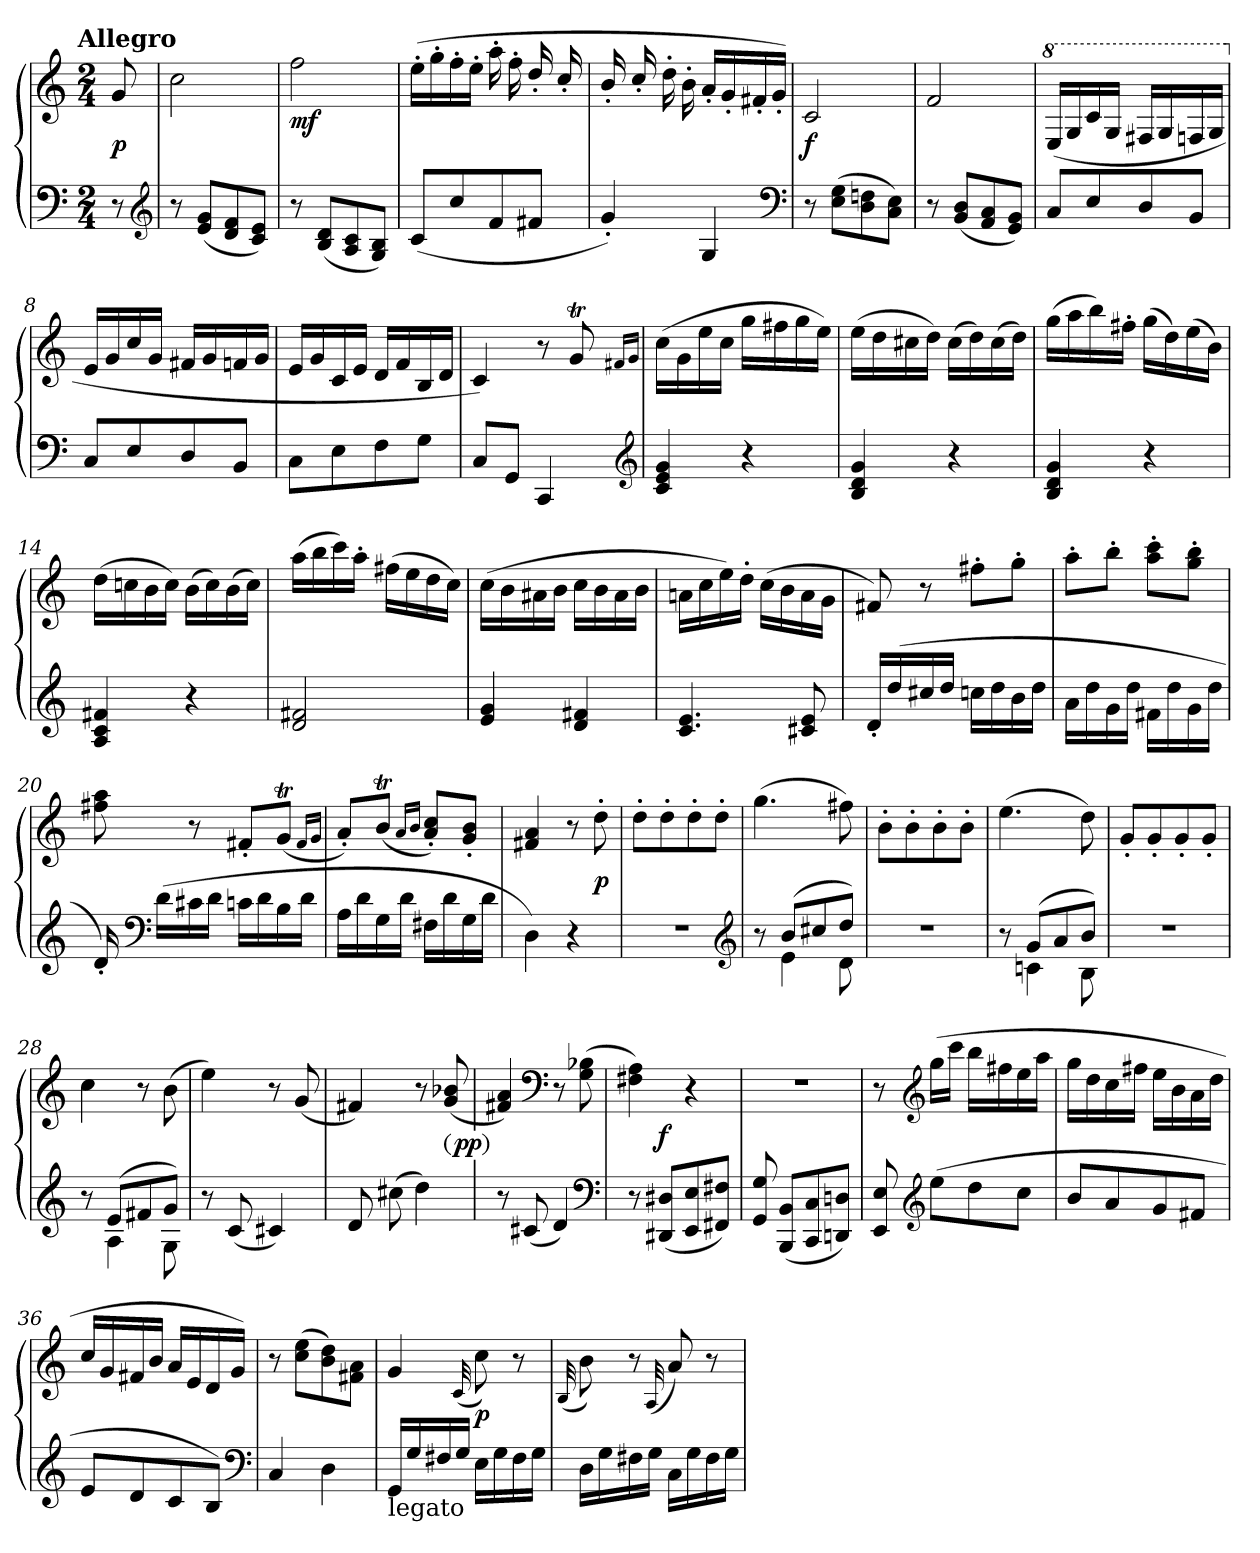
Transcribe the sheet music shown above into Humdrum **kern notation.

**kern	**kern	**dynam
*part1	*part1	*part1
*staff2	*staff1	*staff1/2
*clefF4	*clefG2	*
*k[]	*k[]	*
*C:	*C:	*
!!LO:TX:omd:t=Allegro
*M2/4	*M2/4	*
*MM132	*MM132	*
=	=	=
8r	8g	p
*clefG2	*	*
=1	=1	=1
8r	2cc	.
(8e 8gL	.	.
8d 8f	.	.
8c 8eJ)	.	.
=2	=2	=2
!	!	!LO:DY:b
8r	2ff	mf
(8B 8dL	.	.
8A 8c	.	.
8G 8BJ)	.	.
=3	=3	=3
(8cL	(<16ee'LL	.
.	16gg'	.
8cc	16ff'	.
.	16ee'JJ	.
8f	16aa'	.
.	16ff'	.
8f#XJ	16dd'/	.
.	16cc'/	.
=4	=4	=4
4g')	16b'/	.
.	16cc'/	.
.	16dd'	.
.	16b'	.
4G	16a'LL	.
.	16g'	.
.	16f#X'	.
.	16g'JJ)	.
*clefF4	*	*
=5	=5	=5
8r	2c	f
(8E 8GL	.	.
8D 8Fn	.	.
8C 8EJ)	.	.
=6	=6	=6
8r	2f	.
(8BB 8DL	.	.
8AA 8C	.	.
8GG 8BBJ)	.	.
=7	=7	=7
*	*8va	*
8CL	(16eLL	.
.	16g	.
8E	16cc	.
.	16gJJ	.
8D	16f#XLL	.
.	16g	.
8BBJ	16fn	.
.	16gJJ	.
!!LO:LB:g=z
=8	=8	=8
*	*X8va	*
8CL	16eLL	.
.	16g	.
8E	16cc	.
.	16gJJ	.
8D	16f#XLL	.
.	16g	.
8BBJ	16fn	.
.	16gJJ	.
=9	=9	=9
8CL	16eLL	.
.	16g	.
8E	16c	.
.	16eJJ	.
8F	16dLL	.
.	16f	.
8GJ	16B	.
.	16dJJ	.
=10	=10	=10
8CL	4c)	.
8GGJ	.	.
4CC	8r	.
.	8gT	.
*clefG2	*	*
.	16qf#XLL	.
.	16qgJJ	.
=11	=11	=11
4c 4e 4g	(16ccLL	.
.	16g	.
.	16ee	.
.	16ccJJ	.
4r	16ggLL	.
.	16ff#X	.
.	16gg	.
.	16eeJJ)	.
=12	=12	=12
4B 4d 4g	(16eeLL	.
.	16dd	.
.	16cc#X	.
.	16ddJJ)	.
4r	(16cc#LL	.
.	16dd)	.
.	(16cc#	.
.	16ddJJ)	.
=13	=13	=13
4B 4d 4g	(16ggLL	.
.	16aa	.
.	16bb)	.
.	16ff#X'JJ	.
4r	(16ggLL	.
.	16dd)	.
.	(16ee	.
.	16bJJ)	.
=14	=14	=14
4A 4c 4f#X	(16ddLL	.
.	16ccn	.
.	16b	.
.	16ccJJ)	.
4r	(16bLL	.
.	16cc)	.
.	(16b	.
.	16ccJJ)	.
!!LO:LB:g=z
=15	=15	=15
2d 2f#X	(16aaLL	.
.	16bb	.
.	16ccc)	.
.	16aa'JJ	.
.	(16ff#XLL	.
.	16ee	.
.	16dd	.
.	16ccJJ)	.
=16	=16	=16
4e 4g	(16ccLL	.
.	16b	.
.	16a#X	.
.	16bJJ	.
4d 4f#X	16ccLL	.
.	16b	.
.	16a#	.
.	16bJJ	.
=17	=17	=17
4.c 4.e	16anLL	.
.	16cc	.
.	16ee)	.
.	16dd'JJ	.
.	(16cc\LL	.
.	16b\	.
8c#X 8e	16a\	.
.	16g\JJ	.
=18	=18	=18
16d'LL	8f#X)	.
(16dd	.	.
16cc#X	8r	.
16ddJJ	.	.
16ccnLL	8ff#X'L	.
16dd	.	.
16b	8gg'J	.
16ddJJ	.	.
=19	=19	=19
16aLL	8aa'L	.
16dd	.	.
16g	8bb'J	.
16ddJJ	.	.
16f#X\LL	8aa' 8ccc'L	.
16dd\	.	.
16g\	8gg' 8bb'J	.
16dd\JJ	.	.
=20	=20	=20
16d')	8ff#X 8aa	.
*clefF4	*	*
(16dLL	.	.
16c#X	8r	.
16dJJ	.	.
16cnLL	8f#X'L	.
16d	.	.
16B	(8gTJ	.
16dJJ	.	.
.	16qf#LL	.
.	16qgJJ	.
!!LO:LB:g=z
=21	=21	=21
16ALL	8a'L)	.
16d	.	.
16G	(8btJ	.
16dJJ	.	.
.	16qaLL	.
.	16qbJJ	.
16F#XLL	8a' 8cc'L)	.
16d	.	.
16G	8g' 8b'J	.
16dJJ	.	.
=22	=22	=22
4D)	4f#X 4a	.
4r	8r	.
.	8dd'	p
=23	=23	=23
2r	8dd'L	.
.	8dd'	.
.	8dd'	.
.	8dd'J	.
*clefG2	*	*
=24	=24	=24
*^	*	*
8r	8ryy	(4.gg	.
(8bL	4e	.	.
8cc#X	.	.	.
8ddJ)	8d	8ff#X)	.
*v	*v	*	*
=25	=25	=25
2r	8b'L	.
.	8b'	.
.	8b'	.
.	8b'J	.
=26	=26	=26
*^	*	*
8r	8ryy	(4.ee	.
(8gL	4cn	.	.
8a	.	.	.
8bJ)	8B	8dd)	.
*v	*v	*	*
=27	=27	=27
2r	8g'L	.
.	8g'	.
.	8g'	.
.	8g'J	.
=28	=28	=28
*^	*	*
8r	8ryy	4cc	.
(8eL	4A	.	.
8f#X	.	8r	.
8gJ)	8G	(8b	.
*v	*v	*	*
=29	=29	=29
8r	4ee)	.
(8c	.	.
4c#X)	8r	.
.	(8g	.
!!LO:LB:g=z
=30	=30	=30
8d	4f#X)	.
(8cc#X	.	.
4dd)	8r	.
!	!	!LO:DY:ed=paren
.	(8g 8b-X	pp
=31	=31	=31
8r	4f#X 4a)	.
(8c#X	.	.
*	*clefF4	*
4d)	8r	.
.	(8G 8B-X	.
*clefF4	*	*
=32	=32	=32
*	*^	*
8r	4F#X 4A)	8ryy	.
(8DD#X 8D#XL	.	4.ryy	f
8EE 8E	4r	.	.
8FF#X 8F#XJ)	.	.	.
*	*v	*v	*
=33	=33	=33
8GG 8G	2r	.
(8BBB 8BBL	.	.
8CC 8C	.	.
8DDn 8DnJ)	.	.
=34	=34	=34
8EE 8E	8r	.
*clefG2	*clefG2	*
(8eeL	(16ggLL	.
.	16cccJJ	.
8dd	16bbLL	.
.	16ff#X	.
8ccJ	16ee	.
.	16aaJJ	.
=35	=35	=35
8bL	16ggLL	.
.	16dd	.
8a	16cc	.
.	16ff#XJJ	.
8g	16eeLL	.
.	16b	.
8f#XJ	16a	.
.	16ddJJ	.
=36	=36	=36
8eL	16ccLL	.
.	16g	.
8d	16f#X	.
.	16bJJ	.
8c	16aLL	.
.	16e	.
8BJ)	16d	.
.	16gJJ)	.
*clefF4	*	*
=37	=37	=37
4C	8r	.
.	(8cc 8eeL	.
4D	8b 8dd)	.
.	8f#X 8aJ	.
!!LO:LB:g=z
=38	=38	=38
!LO:TX:b:t=legato	!	!
16GGLL	4g	.
16G	.	.
16F#X	.	.
16GJJ	.	.
.	(>32qqc	.
16ELL	8cc)	p
16G	.	.
16F#	8r	.
16GJJ	.	.
=39	=39	=39
.	(>32qqB	.
16DLL	8b)	.
16G	.	.
16F#X	8r	.
16GJJ	.	.
.	(32qqA	.
16CLL	8a)	.
16G	.	.
16F#	8r	.
16GJJ	.	.
=	=	=
*-	*-	*-
